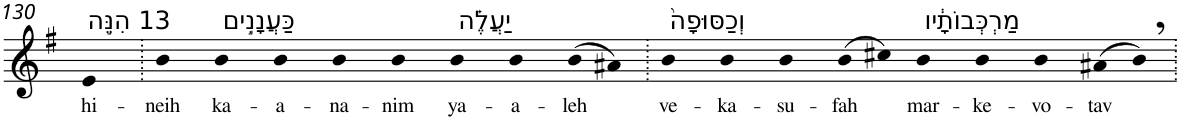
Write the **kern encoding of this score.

**kern	**text
*part1	*part1
*staff1	*staff1
*I"Piano	*
*I'Pno	*
!!LO:PB:g=z
*clefG2	*
*k[f#]	*
*G:	*
=130	=130
!LO:TX:a:t=13 הִנֵּ֣ה	!
!	!LO:LY:b
4e	hi-
=131.	=131.
!	!LO:LY:b
4b	-neih
!LO:TX:a:t=כַּעֲנָנִ֣ים	!
!	!LO:LY:b
4b	ka-
!	!LO:LY:b
4b	-a-
!	!LO:LY:b
4b	-na-
!	!LO:LY:b
4b	-nim
!LO:TX:a:t=יַעֲלֶ֗ה	!
!	!LO:LY:b
4b	ya-
!	!LO:LY:b
4b	-a-
!	!LO:LY:b
(>8b	-leh
8a#X)	.
=132.	=132.
!LO:TX:a:t=וְכַסּוּפָה֙	!
!	!LO:LY:b
4b	ve-
!	!LO:LY:b
4b	-ka-
!	!LO:LY:b
4b	-su-
!	!LO:LY:b
(>8b	-fah
8cc#X)	.
!LO:TX:a:t=מַרְכְּבוֹתָ֔יו	!
!	!LO:LY:b
4b	mar-
!	!LO:LY:b
4b	-ke-
!	!LO:LY:b
4b	-vo-
!	!LO:LY:b
(>8a#X	-tav
8b,)	.
=.	=.
*-	*-
